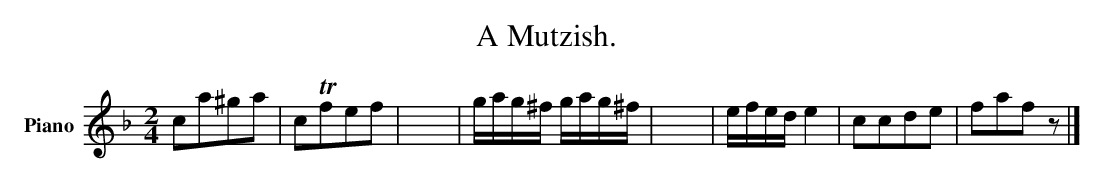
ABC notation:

X:1
T:A Mutzish.
L:1/8
M:2/4
K:F
V:1 treble nm="Piano" snm="Pno."
V:1
 ca^ga | cTfef | x4 | g/a/g/^f/ g/a/g/^f/ | x4 | e/f/e/d/ e2 | ccde | faf z |] %8
